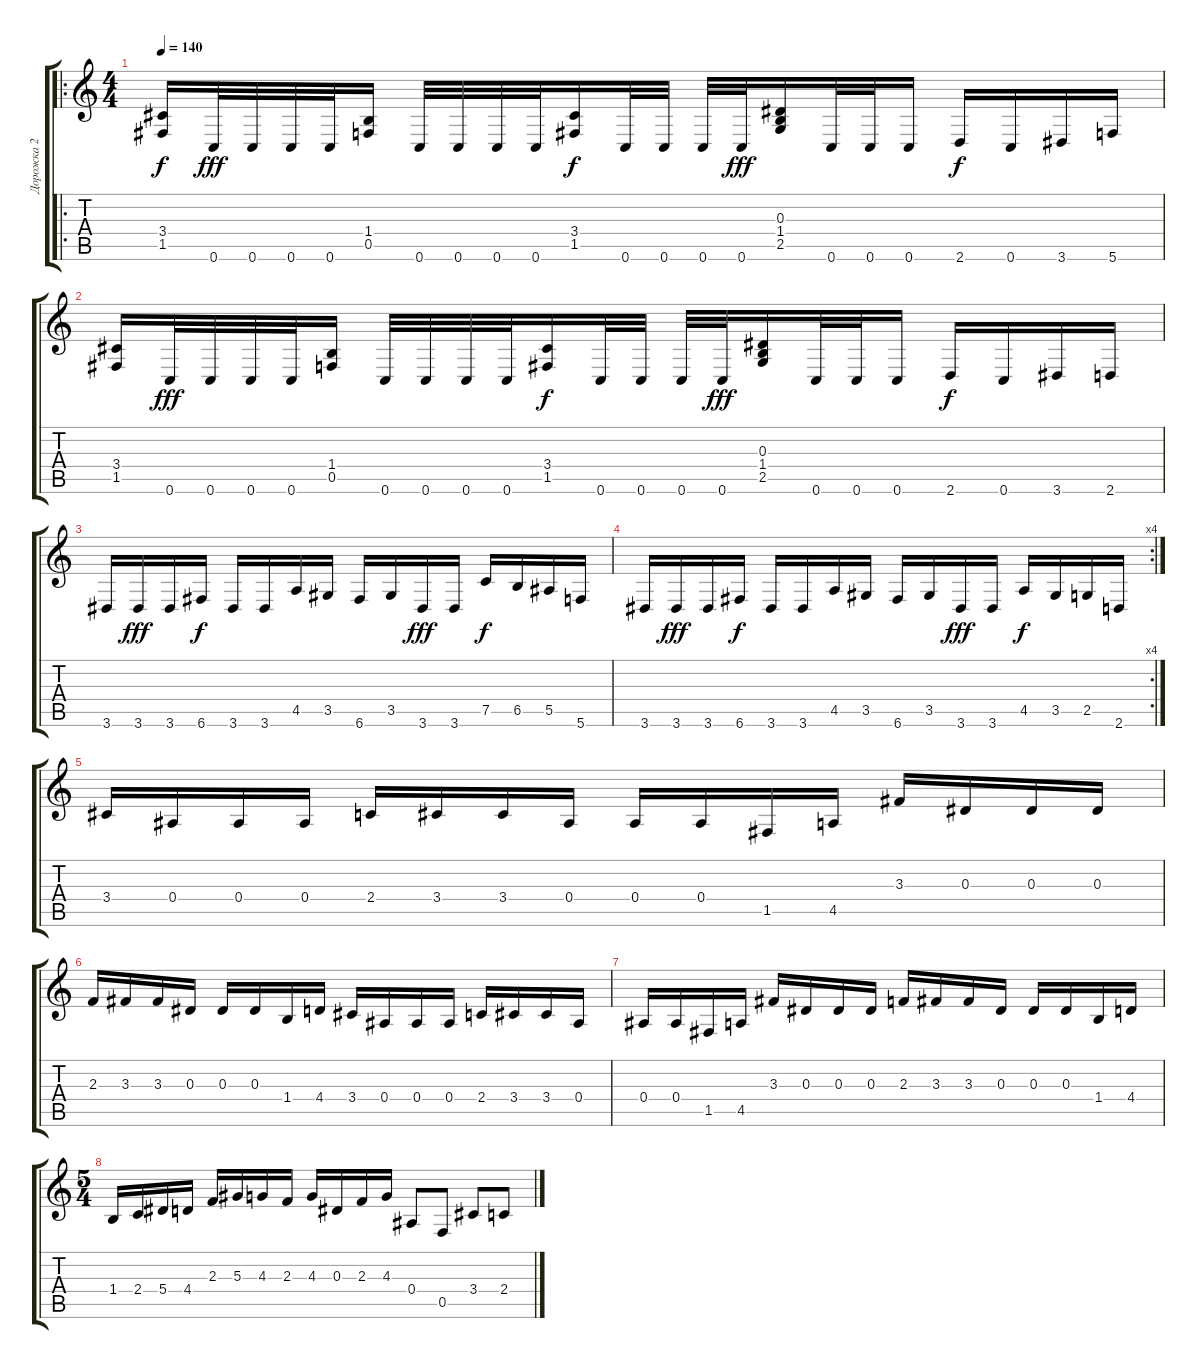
\track ("Дорожка 2" "Дорожка 2") {instrument distortionguitar}
\staff {score tabs}
\tuning (C4 G3 Eb3 Bb2 F2 C2) {hide}
\ro
\ts (4 4)
\tempo 140
\clef g2
\ks c
(3.4 1.5).16{dy f} 0.6.32{dy fff} 0.6.32 0.6.32 0.6.32 (1.4 0.5).16 0.6.32 0.6.32 0.6.32 0.6.32 (3.4 1.5).16{dy f} 0.6.32 0.6.32 0.6.32 0.6.32{dy fff} (0.3 1.4 2.5).16 0.6.32 0.6.32 0.6.16 2.6.16{dy f} 0.6.16 3.6.16 5.6.16 |
(3.4 1.5).16 0.6.32{dy fff} 0.6.32 0.6.32 0.6.32 (1.4 0.5).16 0.6.32 0.6.32 0.6.32 0.6.32 (3.4 1.5).16{dy f} 0.6.32 0.6.32 0.6.32 0.6.32{dy fff} (0.3 1.4 2.5).16 0.6.32 0.6.32 0.6.16 2.6.16{dy f} 0.6.16 3.6.16 2.6.16 |
3.6.16 3.6.16{dy fff} 3.6.16 6.6.16{dy f} 3.6.16 3.6.16 4.5.16 3.5.16 6.6.16 3.5.16 3.6.16{dy fff} 3.6.16 7.5.16{dy f} 6.5.16 5.5.16 5.6.16 |
\rc 4
3.6.16 3.6.16{dy fff} 3.6.16 6.6.16{dy f} 3.6.16 3.6.16 4.5.16 3.5.16 6.6.16 3.5.16 3.6.16{dy fff} 3.6.16 4.5.16{dy f} 3.5.16 2.5.16 2.6.16 |
3.4.16 0.4.16 0.4.16 0.4.16 2.4.16 3.4.16 3.4.16 0.4.16 0.4.16 0.4.16 1.5.16 4.5.16 3.3.16 0.3.16 0.3.16 0.3.16 |
2.3.16 3.3.16 3.3.16 0.3.16 0.3.16 0.3.16 1.4.16 4.4.16 3.4.16 0.4.16 0.4.16 0.4.16 2.4.16 3.4.16 3.4.16 0.4.16 |
0.4.16 0.4.16 1.5.16 4.5.16 3.3.16 0.3.16 0.3.16 0.3.16 2.3.16 3.3.16 3.3.16 0.3.16 0.3.16 0.3.16 1.4.16 4.4.16 |
\ts (5 4)
1.4.16 2.4.16 5.4.16 4.4.16 2.3.16 5.3.16 4.3.16 2.3.16 4.3.16 0.3.16 2.3.16 4.3.16 0.4.8 0.5.8 3.4.8 2.4.8
